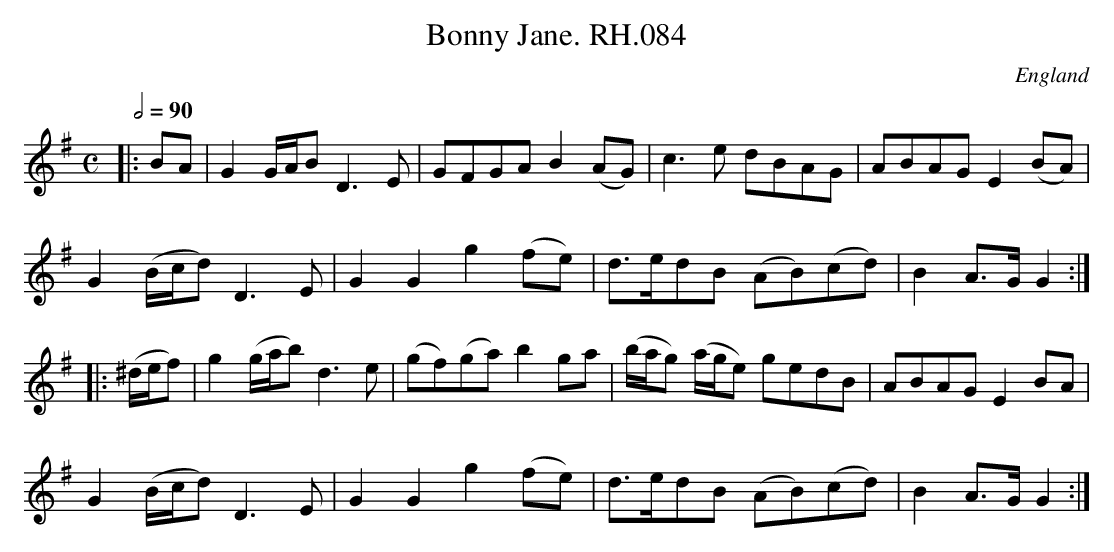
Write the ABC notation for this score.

X:1
T:Bonny Jane. RH.084
L:1/8
M:C
O:England
Q:2/4=90
K:G
|:BA|G2G/A/B D3E|GFGA B2(AG)|\
c3e dBAG|ABAG E2(BA)|!
G2(B/c/d) D3E|G2G2 g2(fe)|\
d>edB (AB)(cd)|B2A>G G2:|!
|:(^d/e/f)|g2(g/a/b) d3e|(gf)(ga) b2ga|\
(b/a/g) (a/g/e) gedB|ABAG E2BA|!
G2(B/c/d) D3E|G2G2 g2(fe)|\
d>edB (AB)(cd)|B2A>G G2:|
